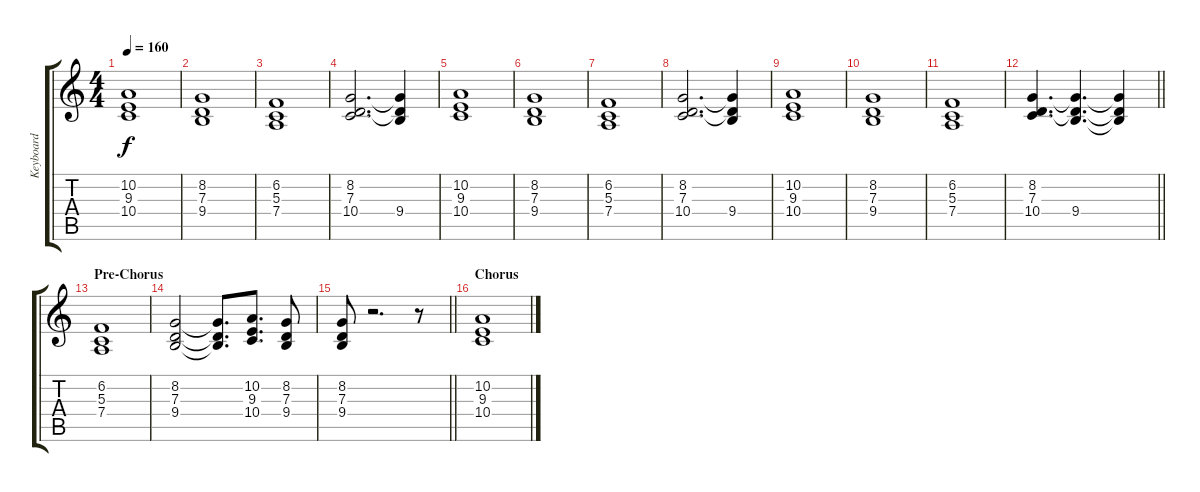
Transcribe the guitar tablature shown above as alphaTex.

\track ("Keyboard" "Keyboard") {instrument stringensemble1}
\staff {score tabs}
\tuning (E4 B3 G3 D3 A2 E2) {hide}
\ts (4 4)
\tempo 160
\clef g2
\ks c
(10.2 9.3 10.4).1{dy f} |
(8.2 7.3 9.4).1 |
(6.2 5.3 7.4).1 |
(8.2 7.3 10.4).2{d} (8.2{t} 7.3{t} 9.4).4 |
(10.2 9.3 10.4).1 |
(8.2 7.3 9.4).1 |
(6.2 5.3 7.4).1 |
(8.2 7.3 10.4).2{d} (8.2{t} 7.3{t} 9.4).4 |
(10.2 9.3 10.4).1 |
(8.2 7.3 9.4).1 |
(6.2 5.3 7.4).1 |
\barLineRight lightlight
(8.2 7.3 10.4).4{d} (8.2{t} 7.3{t} 9.4).4{d} (8.2{t} 7.3{t} 9.4{t}).4 |
\section ("" "Pre-Chorus")
(6.2 5.3 7.4).1 |
(8.2 7.3 9.4).2 (8.2{t} 7.3{t} 9.4{t}).8{d} (10.2 9.3 10.4).8{d} (8.2 7.3 9.4).8 |
\barLineRight lightlight
(8.2 7.3 9.4).8 r.2{d} r.8 |
\section ("" "Chorus")
(10.2 9.3 10.4).1
